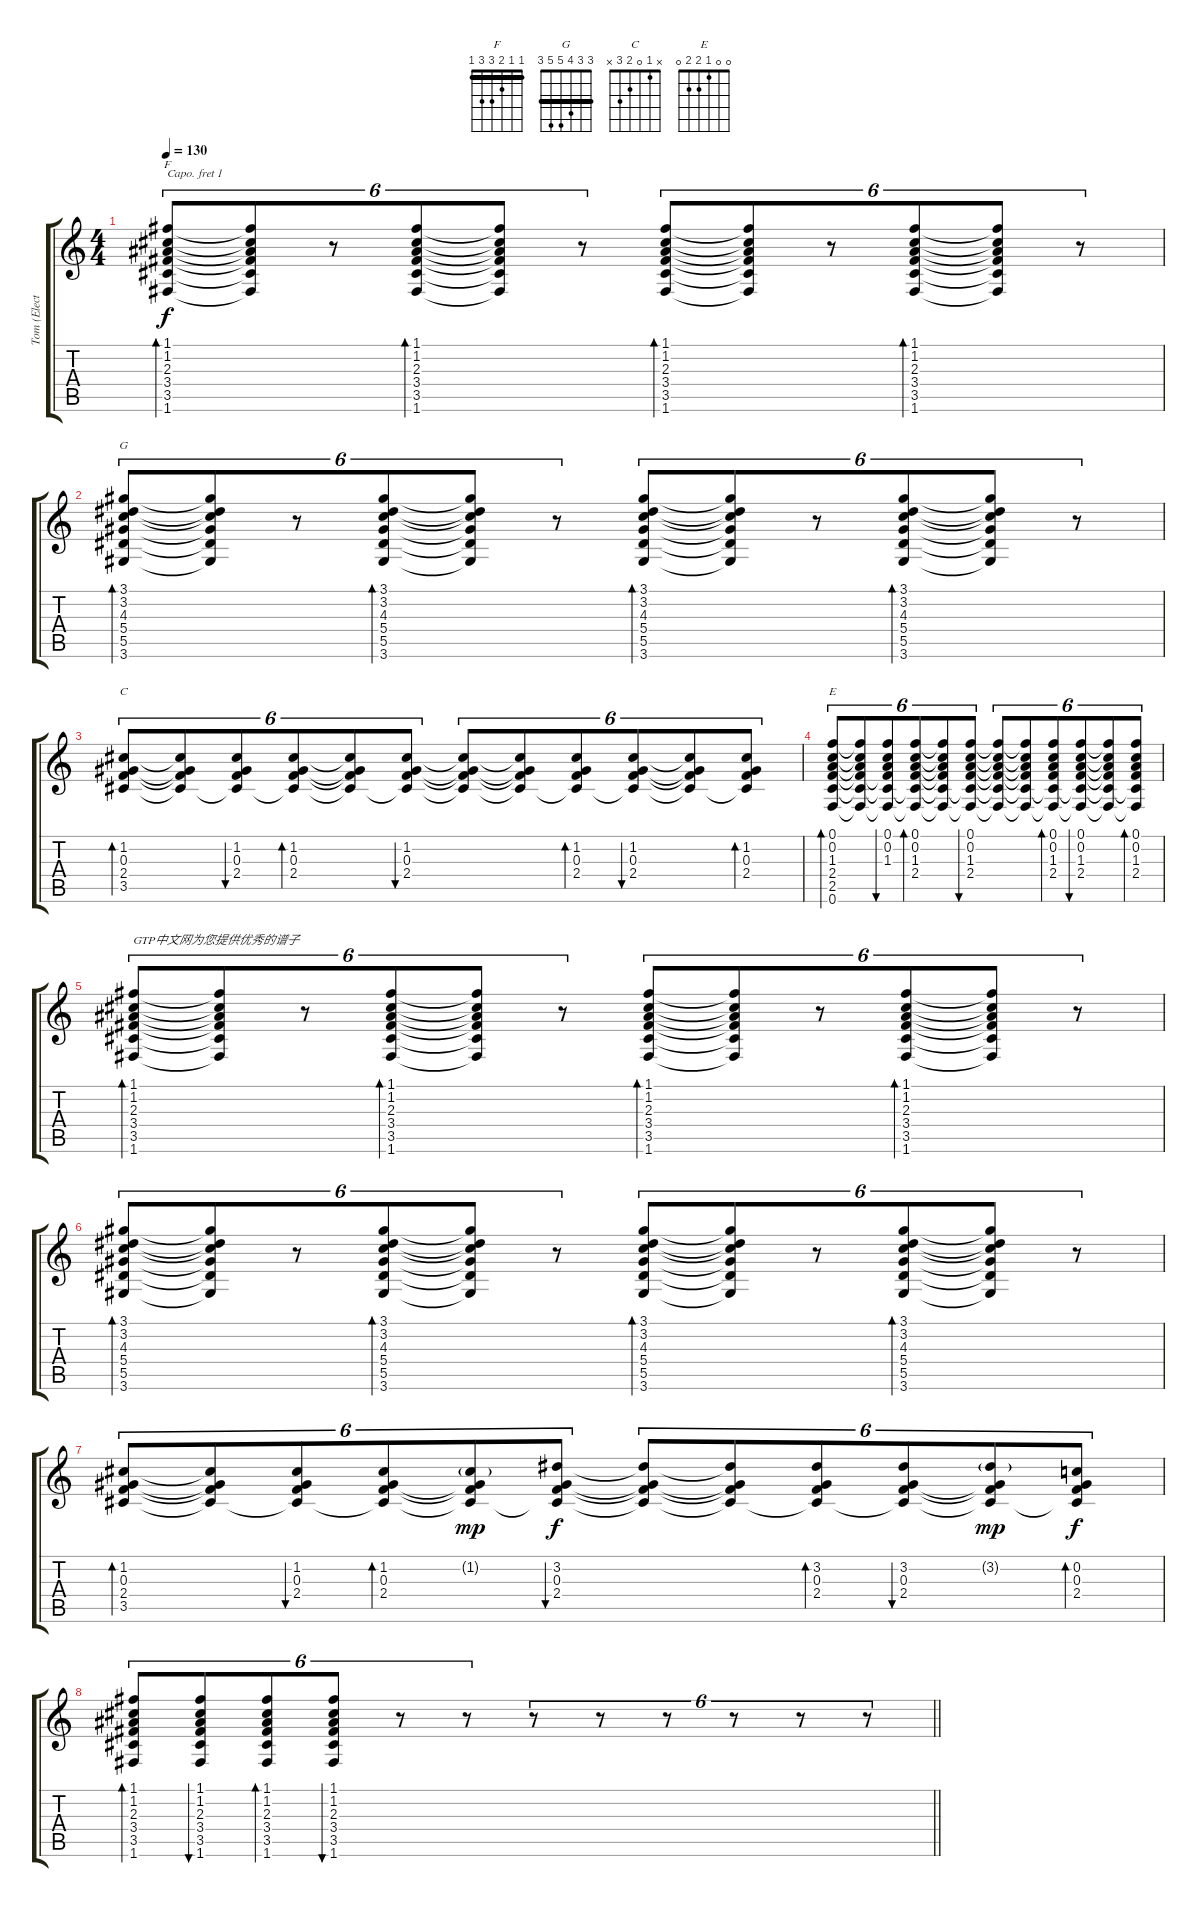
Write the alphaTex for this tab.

\track ("Tom (Electro-Acoustic Guitar)" "Tom (Elect") {instrument acousticguitarsteel}
\staff {score tabs}
\capo 1
\tuning (E4 B3 G3 D3 A2 E2) {hide}
\chord ("F" 1 1 2 3 3 1) {barre 1}
\chord ("G" 3 3 4 5 5 3) {barre 3}
\chord ("C" x 1 0 2 3 x)
\chord ("E" 0 0 1 2 2 0)
\ts (4 4)
\tempo 130
\clef g2
\ks c
(1.1 1.2 2.3 3.4 3.5 1.6).8{tu (6 4) bd 30 ch "F" dy f} (1.1{t} 1.2{t} 2.3{t} 3.4{t} 3.5{t} 1.6{t}).8{tu (6 4)} r.8{tu (6 4)} (1.1 1.2 2.3 3.4 3.5 1.6).8{tu (6 4) bd 30} (1.1{t} 1.2{t} 2.3{t} 3.4{t} 3.5{t} 1.6{t}).8{tu (6 4)} r.8{tu (6 4)} (1.1 1.2 2.3 3.4 3.5 1.6).8{tu (6 4) bd 30} (1.1{t} 1.2{t} 2.3{t} 3.4{t} 3.5{t} 1.6{t}).8{tu (6 4)} r.8{tu (6 4)} (1.1 1.2 2.3 3.4 3.5 1.6).8{tu (6 4) bd 30} (1.1{t} 1.2{t} 2.3{t} 3.4{t} 3.5{t} 1.6{t}).8{tu (6 4)} r.8{tu (6 4)} |
(3.1 3.2 4.3 5.4 5.5 3.6).8{tu (6 4) bd 30 ch "G"} (3.1{t} 3.2{t} 4.3{t} 5.4{t} 5.5{t} 3.6{t}).8{tu (6 4)} r.8{tu (6 4)} (3.1 3.2 4.3 5.4 5.5 3.6).8{tu (6 4) bd 30} (3.1{t} 3.2{t} 4.3{t} 5.4{t} 5.5{t} 3.6{t}).8{tu (6 4)} r.8{tu (6 4)} (3.1 3.2 4.3 5.4 5.5 3.6).8{tu (6 4) bd 30} (3.1{t} 3.2{t} 4.3{t} 5.4{t} 5.5{t} 3.6{t}).8{tu (6 4)} r.8{tu (6 4)} (3.1 3.2 4.3 5.4 5.5 3.6).8{tu (6 4) bd 30} (3.1{t} 3.2{t} 4.3{t} 5.4{t} 5.5{t} 3.6{t}).8{tu (6 4)} r.8{tu (6 4)} |
(1.2 0.3 2.4 3.5).8{tu (6 4) bd 30 ch "C"} (1.2{t} 0.3{t} 2.4{t} 3.5{t}).8{tu (6 4)} (1.2 0.3 2.4 3.5{t}).8{tu (6 4) bu 30} (1.2 0.3 2.4 3.5{t}).8{tu (6 4) bd 30} (1.2{t} 0.3{t} 2.4{t} 3.5{t}).8{tu (6 4)} (1.2 0.3 2.4 3.5{t}).8{tu (6 4) bu 30} (1.2{t} 0.3{t} 2.4{t} 3.5{t}).8{tu (6 4)} (1.2{t} 0.3{t} 2.4{t} 3.5{t}).8{tu (6 4)} (1.2 0.3 2.4 3.5{t}).8{tu (6 4) bd 30} (1.2 0.3 2.4 3.5{t}).8{tu (6 4) bu 30} (1.2{t} 0.3{t} 2.4{t} 3.5{t}).8{tu (6 4)} (1.2 0.3 2.4 3.5{t}).8{tu (6 4) bd 30} |
(0.1 0.2 1.3 2.4 2.5 0.6).8{tu (6 4) bd 30 ch "E"} (0.1{t} 0.2{t} 1.3{t} 2.4{t} 2.5{t} 0.6{t}).8{tu (6 4)} (0.1 0.2 1.3 2.4{t} 2.5{t} 0.6{t}).8{tu (6 4) bu 30} (0.1 0.2 1.3 2.4 2.5{t} 0.6{t}).8{tu (6 4) bd 30} (0.1{t} 0.2{t} 1.3{t} 2.4{t} 2.5{t} 0.6{t}).8{tu (6 4)} (0.1 0.2 1.3 2.4 2.5{t} 0.6{t}).8{tu (6 4) bu 30} (0.1{t} 0.2{t} 1.3{t} 2.4{t} 2.5{t} 0.6{t}).8{tu (6 4)} (0.1{t} 0.2{t} 1.3{t} 2.4{t} 2.5{t} 0.6{t}).8{tu (6 4)} (0.1 0.2 1.3 2.4 2.5{t} 0.6{t}).8{tu (6 4) bd 30} (0.1 0.2 1.3 2.4 2.5{t} 0.6{t}).8{tu (6 4) bu 30} (0.1{t} 0.2{t} 1.3{t} 2.4{t} 2.5{t} 0.6{t}).8{tu (6 4)} (0.1 0.2 1.3 2.4 2.5{t} 0.6{t}).8{tu (6 4) bd 30} |
(1.1 1.2 2.3 3.4 3.5 1.6).8{tu (6 4) bd 30 txt "GTP中文网为您提供优秀的谱子"} (1.1{t} 1.2{t} 2.3{t} 3.4{t} 3.5{t} 1.6{t}).8{tu (6 4)} r.8{tu (6 4)} (1.1 1.2 2.3 3.4 3.5 1.6).8{tu (6 4) bd 30} (1.1{t} 1.2{t} 2.3{t} 3.4{t} 3.5{t} 1.6{t}).8{tu (6 4)} r.8{tu (6 4)} (1.1 1.2 2.3 3.4 3.5 1.6).8{tu (6 4) bd 30} (1.1{t} 1.2{t} 2.3{t} 3.4{t} 3.5{t} 1.6{t}).8{tu (6 4)} r.8{tu (6 4)} (1.1 1.2 2.3 3.4 3.5 1.6).8{tu (6 4) bd 30} (1.1{t} 1.2{t} 2.3{t} 3.4{t} 3.5{t} 1.6{t}).8{tu (6 4)} r.8{tu (6 4)} |
(3.1 3.2 4.3 5.4 5.5 3.6).8{tu (6 4) bd 30} (3.1{t} 3.2{t} 4.3{t} 5.4{t} 5.5{t} 3.6{t}).8{tu (6 4)} r.8{tu (6 4)} (3.1 3.2 4.3 5.4 5.5 3.6).8{tu (6 4) bd 30} (3.1{t} 3.2{t} 4.3{t} 5.4{t} 5.5{t} 3.6{t}).8{tu (6 4)} r.8{tu (6 4)} (3.1 3.2 4.3 5.4 5.5 3.6).8{tu (6 4) bd 30} (3.1{t} 3.2{t} 4.3{t} 5.4{t} 5.5{t} 3.6{t}).8{tu (6 4)} r.8{tu (6 4)} (3.1 3.2 4.3 5.4 5.5 3.6).8{tu (6 4) bd 30} (3.1{t} 3.2{t} 4.3{t} 5.4{t} 5.5{t} 3.6{t}).8{tu (6 4)} r.8{tu (6 4)} |
(1.2 0.3 2.4 3.5).8{tu (6 4) bd 30} (1.2{t} 0.3{t} 2.4{t} 3.5{t}).8{tu (6 4)} (1.2 0.3 2.4 3.5{t}).8{tu (6 4) bu 30} (1.2 0.3 2.4 3.5{t}).8{tu (6 4) bd 30} (1.2{g} 0.3{t} 2.4{t} 3.5{t}).8{tu (6 4) dy mp} (3.2 0.3 2.4 3.5{t}).8{tu (6 4) bu 30 dy f} (3.2{t} 0.3{t} 2.4{t} 3.5{t}).8{tu (6 4)} (3.2{t} 0.3{t} 2.4{t} 3.5{t}).8{tu (6 4)} (3.2 0.3 2.4 3.5{t}).8{tu (6 4) bd 30} (3.2 0.3 2.4 3.5{t}).8{tu (6 4) bu 30} (3.2{g} 0.3{t} 2.4{t} 3.5{t}).8{tu (6 4) dy mp} (0.2 0.3 2.4 3.5{t}).8{tu (6 4) bd 30 dy f} |
\barLineRight lightlight
(1.1 1.2 2.3 3.4 3.5 1.6).8{tu (6 4) bd 30} (1.1 1.2 2.3 3.4 3.5 1.6).8{tu (6 4) bu 30} (1.1 1.2 2.3 3.4 3.5 1.6).8{tu (6 4) bd 30} (1.1 1.2 2.3 3.4 3.5 1.6).8{tu (6 4) bu 30} r.8{tu (6 4)} r.8{tu (6 4)} r.8{tu (6 4)} r.8{tu (6 4)} r.8{tu (6 4)} r.8{tu (6 4)} r.8{tu (6 4)} r.8{tu (6 4)}
